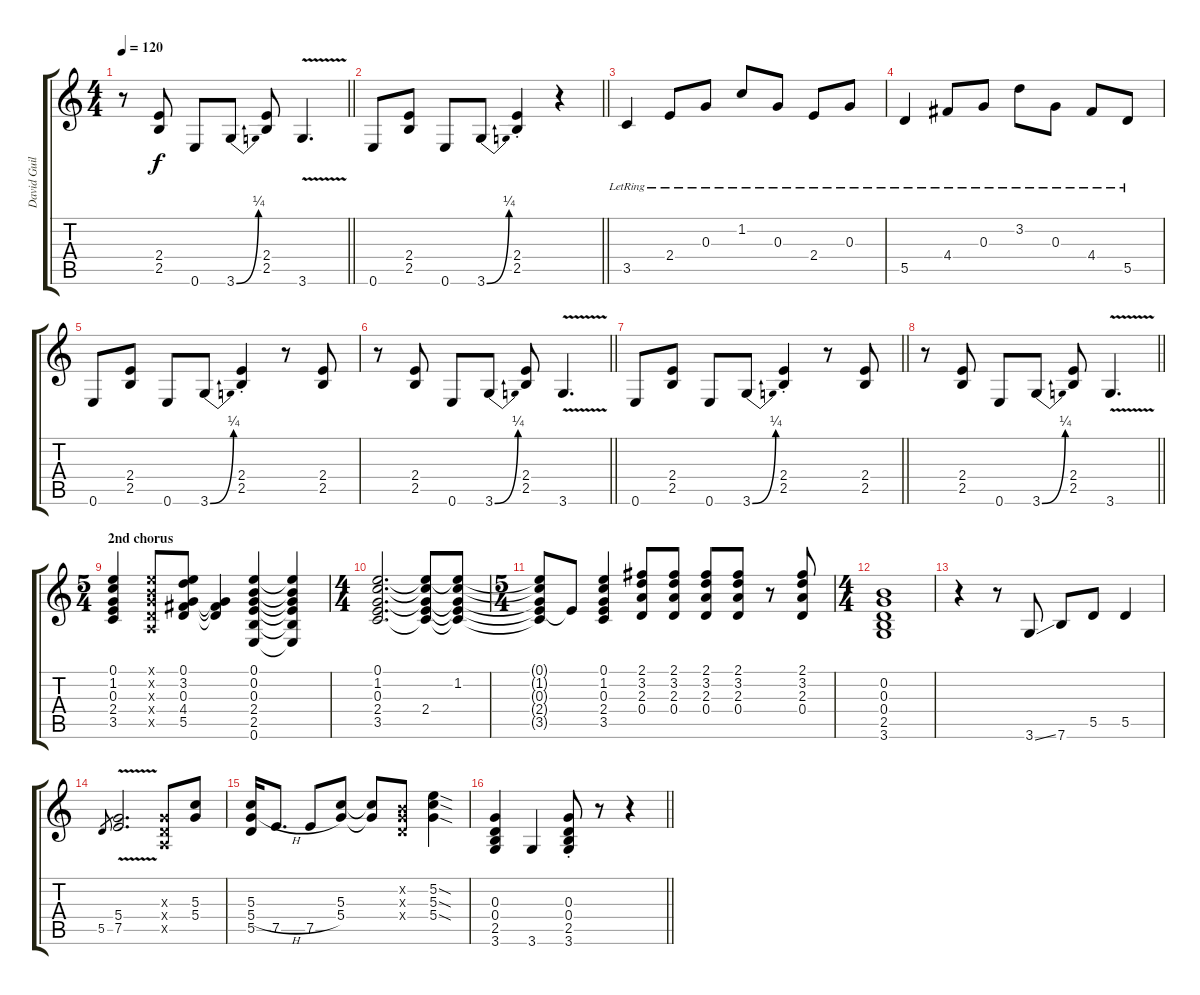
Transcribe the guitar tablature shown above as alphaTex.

\track ("David Guilmour" "David Guil") {instrument electricguitarjazz}
\staff {score tabs}
\tuning (E4 B3 G3 D3 A2 E2) {hide}
\ts (4 4)
\tempo 120
\clef g2
\barLineRight lightlight
\ks c
r.8{dy f} (2.4 2.5).8 0.6.8 3.6{be (bend 0 0 60 1)}.8 (2.4 2.5).8 3.6{v}.4{d} |
\barLineRight lightlight
0.6.8 (2.4 2.5).8 0.6.8 3.6{be (bend 0 0 60 1)}.8 (2.4{st} 2.5{st}).4 r.4 |
3.5{lr}.4 2.4{lr}.8 0.3{lr}.8 1.2{lr}.8 0.3{lr}.8 2.4{lr}.8 0.3{lr}.8 |
5.5{lr}.4 4.4{lr}.8 0.3{lr}.8 3.2{lr}.8 0.3{lr}.8 4.4{lr}.8 5.5{lr}.8 |
0.6.8 (2.4 2.5).8 0.6.8 3.6{be (bend 0 0 60 1)}.8 (2.4{st} 2.5{st}).4 r.8 (2.4 2.5).8 |
\barLineRight lightlight
r.8 (2.4 2.5).8 0.6.8 3.6{be (bend 0 0 60 1)}.8 (2.4 2.5).8 3.6{v}.4{d} |
\barLineRight lightlight
0.6.8 (2.4 2.5).8 0.6.8 3.6{be (bend 0 0 60 1)}.8 (2.4{st} 2.5{st}).4 r.8 (2.4 2.5).8 |
\barLineRight lightlight
r.8 (2.4 2.5).8 0.6.8 3.6{be (bend 0 0 60 1)}.8 (2.4 2.5).8 3.6{v}.4{d} |
\ts (5 4)
\section ("" "2nd chorus")
(0.1 1.2 0.3 2.4 3.5).4 (0.1{x} 0.2{x} 0.3{x} 0.4{x} 0.5{x}).8 (0.1 3.2 0.3 4.4 5.5).8 (0.3{t} 4.4{t} 5.5{t}).4 (0.1 0.2 0.3 2.4 2.5 0.6).4 (0.1{t} 0.2{t} 0.3{t} 2.4{t} 2.5{t} 0.6{t}).4 |
\ts (4 4)
(0.1 1.2 0.3 2.4 3.5).2{d} (0.1{t} 1.2{t} 0.3{t} 2.4 3.5{t}).8 (0.1{t} 1.2 0.3{t} 2.4{t} 3.5{t}).8 |
\ts (5 4)
(0.1{t} 1.2{t} 0.3{t} 2.4{t} 3.5{t}).8 2.4{t}.8 (0.1 1.2 0.3 2.4 3.5).4 (2.1 3.2 2.3 0.4).8 (2.1 3.2 2.3 0.4).8 (2.1 3.2 2.3 0.4).8 (2.1 3.2 2.3 0.4).8 r.8 (2.1 3.2 2.3 0.4).8 |
\ts (4 4)
(0.2 0.3 0.4 2.5 3.6).1 |
r.4 r.8 3.6{ss}.8 7.6.8 5.5.8 5.5.4 |
5.5.8{gr} (5.4 7.5{v}).2{d} (0.3{x} 0.4{x} 0.5{x}).8 (5.3 5.4).8 |
(5.3 5.4{h} 5.5).16 7.5.8{d} 7.5.8 (5.3 5.4).8 (5.3{t} 5.4{t}).8 (0.2{x} 0.3{x} 0.4{x}).8 (5.2{sod} 5.3{sod} 5.4{sod}).4 |
\barLineRight lightlight
(0.3 0.4 2.5 3.6).4 3.6.4 (0.3{st} 0.4{st} 2.5{st} 3.6{st}).8 r.8 r.4
